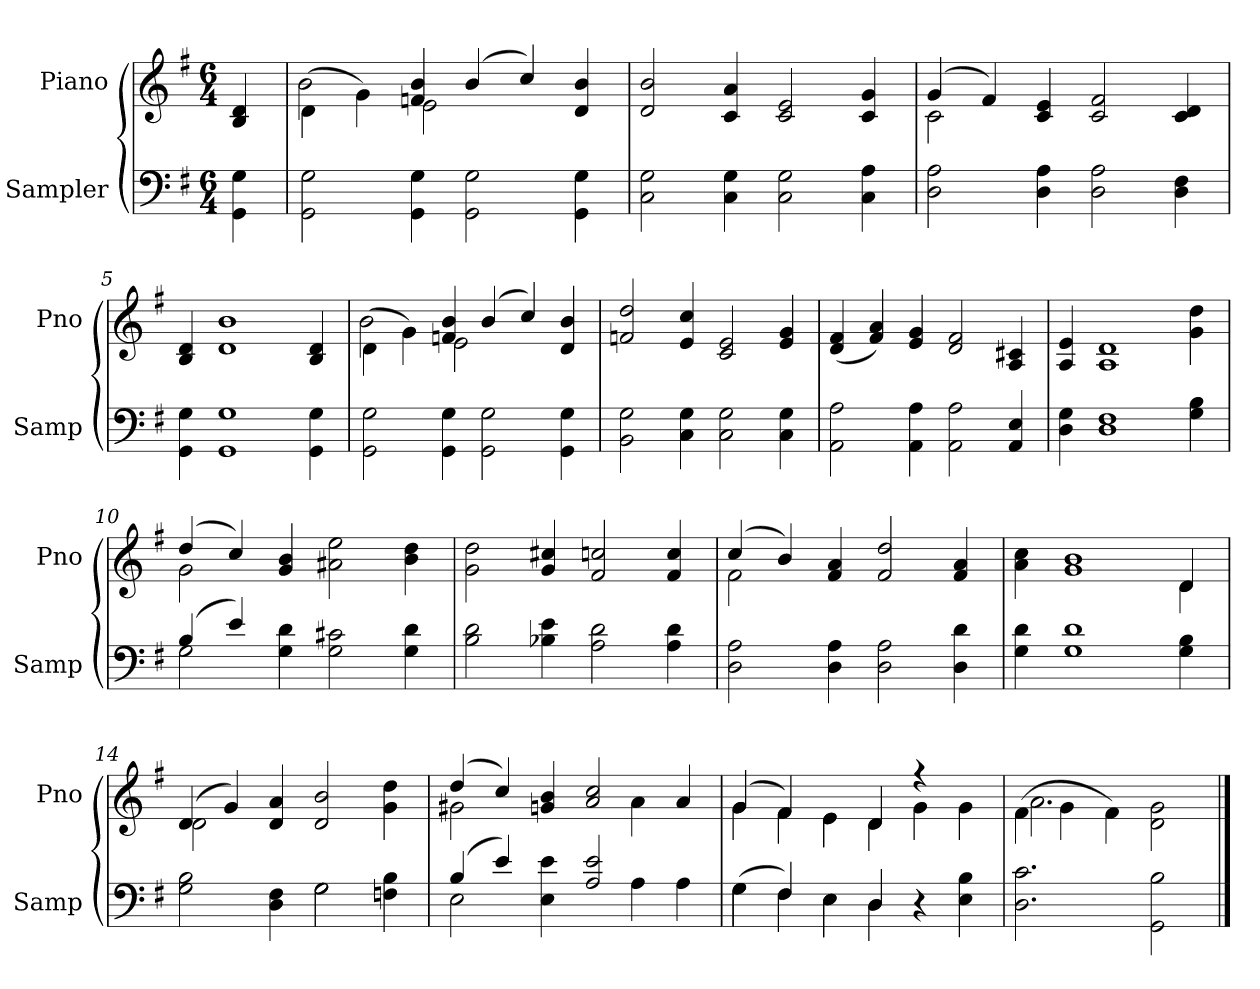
**kern	**kern
*part2	*part1
*staff2	*staff1
*I"Sampler	*I"Piano
*I'Samp	*I'Pno
*clefF4	*clefG2
*k[f#]	*k[f#]
*G:	*G:
*M6/4	*M6/4
=1	=1
4GG\ 4G\	4B 4d
=2	=2
*	*^
2GG\ 2G\	(4d\	2b
.	4g\)	.
4GG\ 4G\	4fn 4b	2e
2GG\ 2G\	(4b/	.
.	4cc/)	2ryy
4GG\ 4G\	4d 4b	.
*	*v	*v
=3	=3
2C 2G	2d 2b
4C 4G	4c 4a
2C 2G	2c 2e
4C 4A	4c 4g
=4	=4
*	*^
2D 2A	(4g/	2c
.	4f#/)	.
4D 4A	4c 4e	1ryy
2D 2A	2c 2f#	.
4D 4F#	4c 4d	.
*	*v	*v
=5	=5
4GG\ 4G\	4B 4d
1GG 1G	1d 1b
4GG\ 4G\	4B 4d
=6	=6
*	*^
2GG\ 2G\	(4d\	2b
.	4g\)	.
4GG\ 4G\	4fn 4b	2e
2GG\ 2G\	(4b/	.
.	4cc/)	2ryy
4GG\ 4G\	4d 4b	.
*	*v	*v
=7	=7
2BB 2G	2fn 2dd
4C 4G	4e 4cc
2C 2G	2c 2e
4C 4G	4e 4g
=8	=8
2AA 2A	(4d 4f#
.	4f# 4a)
4AA 4A	4e 4g
2AA 2A	2d 2f#
4AA 4E	4A 4c#X
=9	=9
4D 4G	4A 4e
1D 1F#	1A 1d
4G 4B	4g 4dd
=10	=10
*^	*^
(4B/	2G	(4dd/	2g
4e/)	.	4cc/)	.
4G 4d	1ryy	4g 4b	1ryy
2G 2c#X	.	2a#X 2ee	.
4G 4d	.	4b 4dd	.
*v	*v	*	*
*	*v	*v
=11	=11
2B 2d	2g 2dd
4B-X 4e	4g 4cc#X
2A 2d	2f# 2ccn
4A 4d	4f# 4cc
=12	=12
*	*^
2D 2A	(4cc/	2f#
.	4b/)	.
4D 4A	4f# 4a	1ryy
2D 2A	2f# 2dd	.
4D 4d	4f# 4a	.
=13	=13	=13
4G 4d	4a 4cc	4ryy
*	*v	*v
1G 1d	1g 1b
*	*^
4G 4B	4d/	4d
=14	=14	=14
*^	*	*
2G 2B	2.ryy	(4d/	2d
.	.	4g/)	.
4D 4F#	.	4d 4a	1ryy
2G\	2G	2d 2b	.
4Fn 4B	4ryy	4g 4dd	.
=15	=15	=15	=15
(4B/	2E	(4dd/	2g#X
4e/)	.	4cc/)	.
4E 4e	2ryy	4g 4b	2ryy
2A 2e	.	2a 2cc	.
.	4A	.	4a
4A\	4ryy	4a/	4ryy
=16	=16	=16	=16
(4G\	4G	(4g/	4g
4F#/)	4F#	4f#/)	4f#
4E\	4E	4e\	4e
4D/	4D	4d/	4d
4r	2ryy	4r	4g
4E 4B	.	4g\	4ryy
*v	*v	*	*
=17	=17	=17
2.D 2.c	(4f#\	2.a
.	4g\	.
.	4f#\)	.
2GG 2B	2d\ 2g\	2ryy
*	*v	*v
==	==
*-	*-
